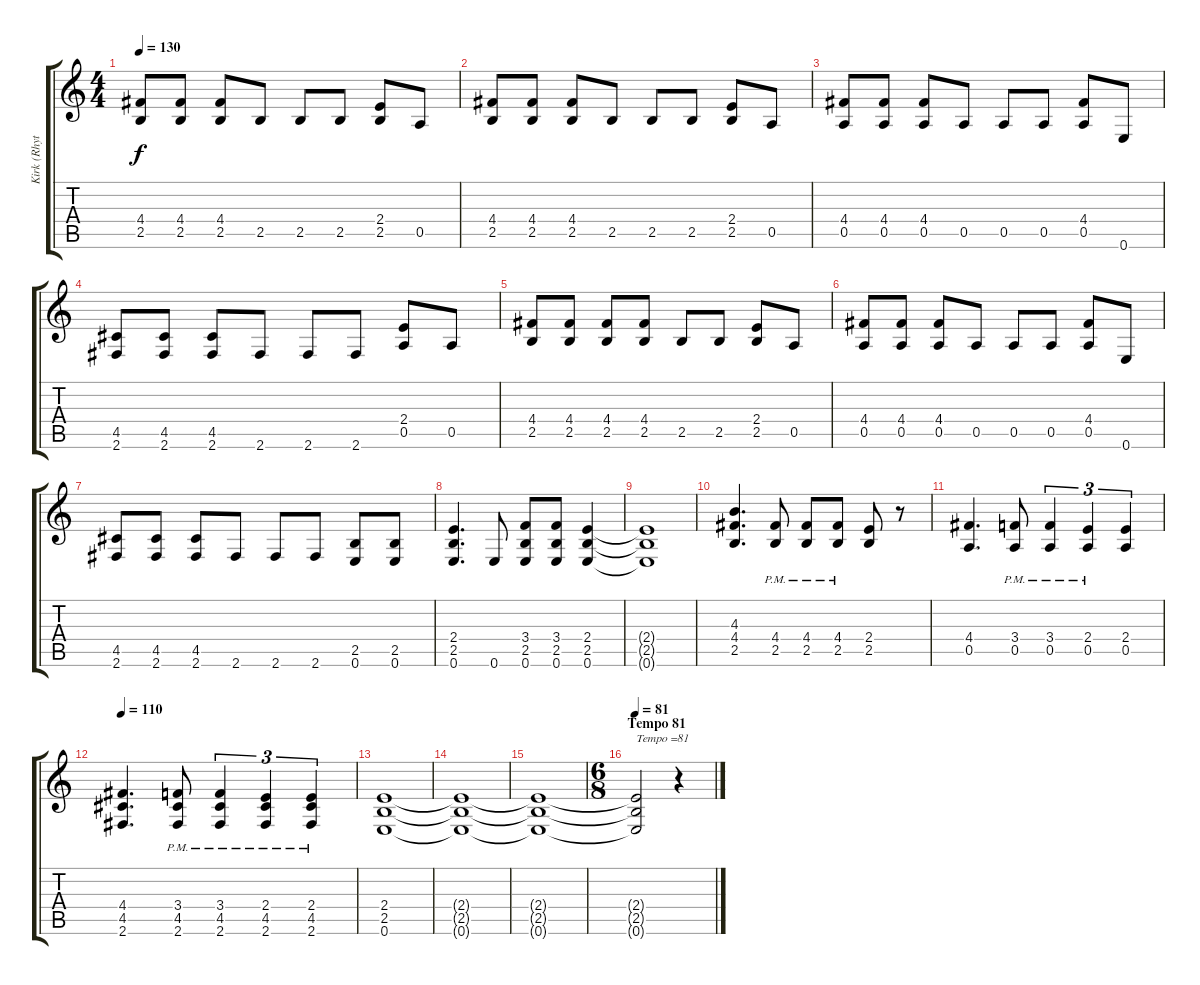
\track ("Kirk (Rhythm Guitar)" "Kirk (Rhyt") {instrument distortionguitar}
\staff {score tabs}
\tuning (E4 B3 G3 D3 A2 E2) {hide}
\ts (4 4)
\tempo 130
\clef g2
\ks c
(4.4 2.5).8{dy f} (4.4 2.5).8 (4.4 2.5).8 2.5.8 2.5.8 2.5.8 (2.4 2.5).8 0.5.8 |
(4.4 2.5).8 (4.4 2.5).8 (4.4 2.5).8 2.5.8 2.5.8 2.5.8 (2.4 2.5).8 0.5.8 |
(4.4 0.5).8 (4.4 0.5).8 (4.4 0.5).8 0.5.8 0.5.8 0.5.8 (4.4 0.5).8 0.6.8 |
(4.5 2.6).8 (4.5 2.6).8 (4.5 2.6).8 2.6.8 2.6.8 2.6.8 (2.4 0.5).8 0.5.8 |
(4.4 2.5).8 (4.4 2.5).8 (4.4 2.5).8 (4.4 2.5).8 2.5.8 2.5.8 (2.4 2.5).8 0.5.8 |
(4.4 0.5).8 (4.4 0.5).8 (4.4 0.5).8 0.5.8 0.5.8 0.5.8 (4.4 0.5).8 0.6.8 |
(4.5 2.6).8 (4.5 2.6).8 (4.5 2.6).8 2.6.8 2.6.8 2.6.8 (2.5 0.6).8 (2.5 0.6).8 |
(2.4 2.5 0.6).4{d} 0.6.8 (3.4 2.5 0.6).8 (3.4 2.5 0.6).8 (2.4 2.5 0.6).4 |
(2.4{t} 2.5{t} 0.6{t}).1 |
(4.3 4.4 2.5).4{d} (4.4{pm} 2.5{pm}).8 (4.4{pm} 2.5{pm}).8 (4.4{pm} 2.5{pm}).8 (2.4 2.5).8 r.8 |
(4.4 0.5).4{d} (3.4{pm} 0.5{pm}).8 (3.4{pm} 0.5{pm}).4{tu (3 2)} (2.4{pm} 0.5{pm}).4{tu (3 2)} (2.4 0.5).4{tu (3 2)} |
\tempo 110
(4.4 4.5 2.6).4{d} (3.4{pm} 4.5{pm} 2.6{pm}).8 (3.4{pm} 4.5{pm} 2.6{pm}).4{tu (3 2)} (2.4{pm} 4.5{pm} 2.6{pm}).4{tu (3 2)} (2.4{pm} 4.5{pm} 2.6{pm}).4{tu (3 2)} |
(2.4 2.5 0.6).1{volume 7} |
(2.4{t} 2.5{t} 0.6{t}).1 |
(2.4{t} 2.5{t} 0.6{t}).1{volume 3} |
\ts (6 8)
\section ("" "Tempo 81")
\tempo 81
(2.4{t} 2.5{t} 0.6{t}).2{txt "Tempo =81"} r.4
